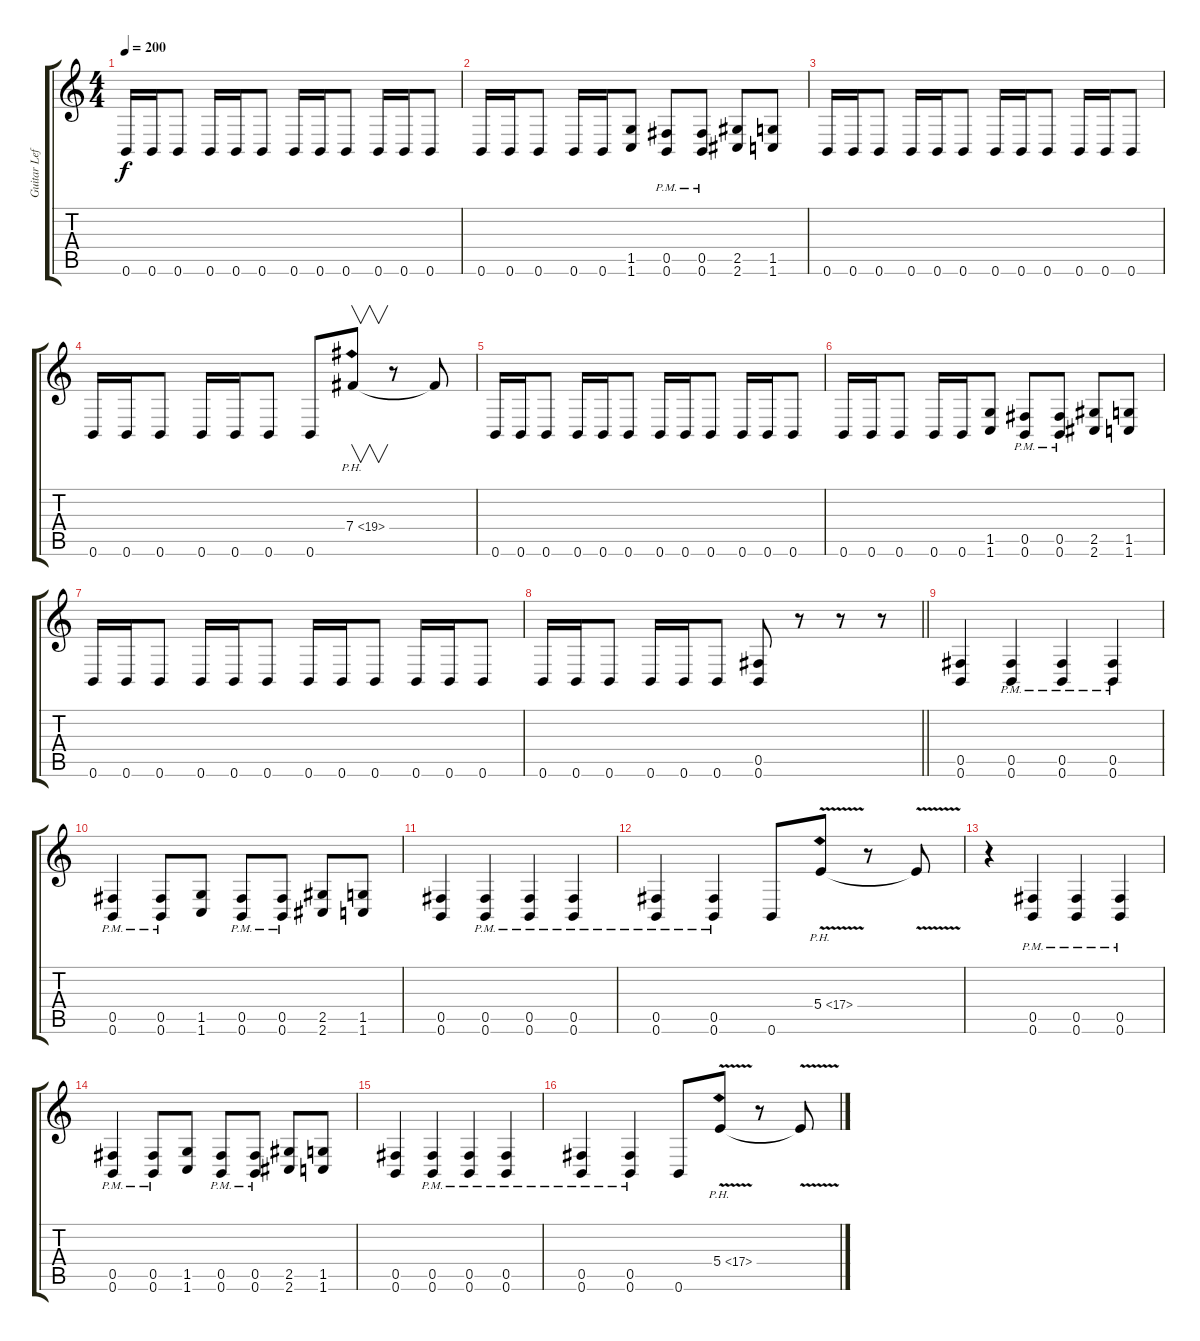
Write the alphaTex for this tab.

\track ("Guitar Left" "Guitar Lef") {instrument distortionguitar}
\staff {score tabs}
\tuning (Db4 Ab3 E3 B2 Gb2 B1) {hide}
\ts (4 4)
\tempo 200
\clef g2
\ks c
0.6.16{dy f} 0.6.16 0.6.8 0.6.16 0.6.16 0.6.8 0.6.16 0.6.16 0.6.8 0.6.16 0.6.16 0.6.8 |
0.6.16 0.6.16 0.6.8 0.6.16 0.6.16 (1.5 1.6).8 (0.5{pm} 0.6{pm}).8 (0.5{pm} 0.6{pm}).8 (2.5 2.6).8 (1.5 1.6).8 |
0.6.16 0.6.16 0.6.8 0.6.16 0.6.16 0.6.8 0.6.16 0.6.16 0.6.8 0.6.16 0.6.16 0.6.8 |
0.6.16 0.6.16 0.6.8 0.6.16 0.6.16 0.6.8 0.6.8 7.4{ph 12}.8{v} r.8 7.4{t}.8 |
0.6.16 0.6.16 0.6.8 0.6.16 0.6.16 0.6.8 0.6.16 0.6.16 0.6.8 0.6.16 0.6.16 0.6.8 |
0.6.16 0.6.16 0.6.8 0.6.16 0.6.16 (1.5 1.6).8 (0.5{pm} 0.6{pm}).8 (0.5{pm} 0.6{pm}).8 (2.5 2.6).8 (1.5 1.6).8 |
0.6.16 0.6.16 0.6.8 0.6.16 0.6.16 0.6.8 0.6.16 0.6.16 0.6.8 0.6.16 0.6.16 0.6.8 |
\barLineRight lightlight
0.6.16 0.6.16 0.6.8 0.6.16 0.6.16 0.6.8 (0.5 0.6).8 r.8 r.8 r.8 |
\section ("" "")
(0.5 0.6).4 (0.5{pm} 0.6{pm}).4 (0.5{pm} 0.6{pm}).4 (0.5{pm} 0.6{pm}).4 |
(0.5{pm} 0.6{pm}).4 (0.5{pm} 0.6{pm}).8 (1.5 1.6).8 (0.5{pm} 0.6{pm}).8 (0.5{pm} 0.6{pm}).8 (2.5 2.6).8 (1.5 1.6).8 |
(0.5 0.6).4 (0.5{pm} 0.6{pm}).4 (0.5{pm} 0.6{pm}).4 (0.5{pm} 0.6{pm}).4 |
(0.5{pm} 0.6{pm}).4 (0.5{pm} 0.6{pm}).4 0.6.8 5.4{ph 12 v}.8 r.8 5.4{t}.8 |
r.4 (0.5{pm} 0.6{pm}).4 (0.5{pm} 0.6{pm}).4 (0.5{pm} 0.6{pm}).4 |
(0.5{pm} 0.6{pm}).4 (0.5{pm} 0.6{pm}).8 (1.5 1.6).8 (0.5{pm} 0.6{pm}).8 (0.5{pm} 0.6{pm}).8 (2.5 2.6).8 (1.5 1.6).8 |
(0.5 0.6).4 (0.5{pm} 0.6{pm}).4 (0.5{pm} 0.6{pm}).4 (0.5{pm} 0.6{pm}).4 |
(0.5{pm} 0.6{pm}).4 (0.5{pm} 0.6{pm}).4 0.6.8 5.4{ph 12 v}.8 r.8 5.4{t}.8
